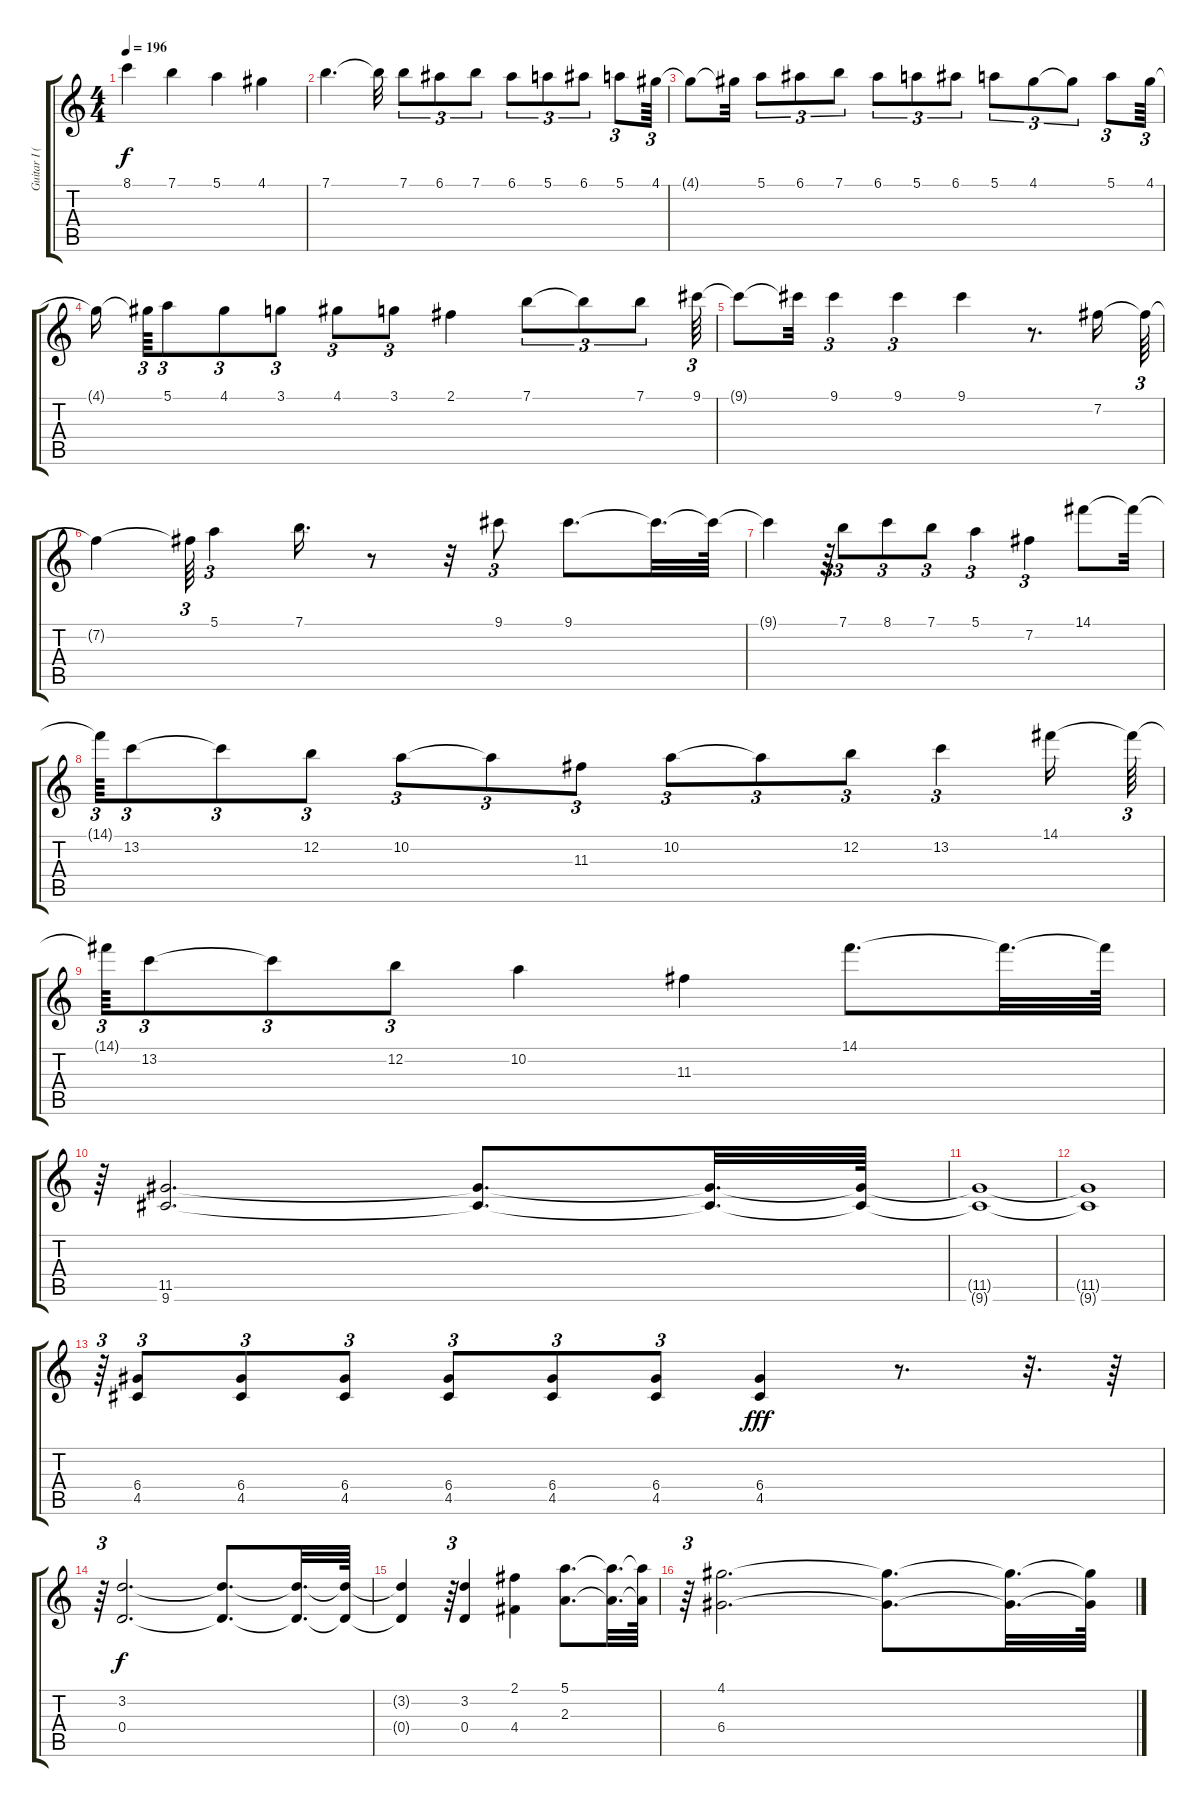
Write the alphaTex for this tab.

\track ("Guitar I (Sugizo)" "Guitar I (") {instrument distortionguitar}
\staff {score tabs}
\tuning (E4 B3 G3 D3 A2 E2) {hide}
\ts (4 4)
\tempo 196
\clef g2
\ks c
8.1.4{dy f} 7.1.4 5.1.4 4.1.4 |
7.1.4{d} 7.1{t}.32 7.1.8{tu (3 2)} 6.1.8{tu (3 2)} 7.1.8{tu (3 2)} 6.1.8{tu (3 2)} 5.1.8{tu (3 2)} 6.1.8{tu (3 2)} 5.1.8{tu (3 2)} 4.1.64{tu (3 2)} |
4.1{t}.8 4.1{t}.32 5.1.8{tu (3 2)} 6.1.8{tu (3 2)} 7.1.8{tu (3 2)} 6.1.8{tu (3 2)} 5.1.8{tu (3 2)} 6.1.8{tu (3 2)} 5.1.8{tu (3 2)} 4.1.8{tu (3 2)} 4.1{t}.8{tu (3 2)} 5.1.8{tu (3 2)} 4.1.64{tu (3 2)} |
4.1{t}.16{beam splitsecondary} 4.1{t}.64{tu (3 2)} 5.1.8{tu (3 2)} 4.1.8{tu (3 2)} 3.1.8{tu (3 2)} 4.1.8{tu (3 2)} 3.1.8{tu (3 2)} 2.1.4 7.1.8{tu (3 2)} 7.1{t}.8{tu (3 2)} 7.1.8{tu (3 2)} 9.1.64{tu (3 2)} |
9.1{t}.8 9.1{t}.32 9.1.4{tu (3 2)} 9.1.4{tu (3 2)} 9.1.4 r.8{d} 7.2.16 7.2{t}.64{tu (3 2)} |
7.2{t}.4 7.2{t}.64{tu (3 2)} 5.1.4{tu (3 2)} 7.1.16{d} r.8 r.32 9.1.8{tu (3 2)} 9.1.8{d} 9.1{t}.32{d} 9.1{t}.64 |
9.1{t}.4 r.64{tu (3 2)} 7.1.8{tu (3 2)} 8.1.8{tu (3 2)} 7.1.8{tu (3 2)} 5.1.4{tu (3 2)} 7.2.4{tu (3 2)} 14.1.8 14.1{t}.32 |
14.1{t}.64{tu (3 2)} 13.2.8{tu (3 2)} 13.2{t}.8{tu (3 2)} 12.2.8{tu (3 2)} 10.2.8{tu (3 2)} 10.2{t}.8{tu (3 2)} 11.3.8{tu (3 2)} 10.2.8{tu (3 2)} 10.2{t}.8{tu (3 2)} 12.2.8{tu (3 2)} 13.2.4{tu (3 2)} 14.1.16 14.1{t}.64{tu (3 2)} |
14.1{t}.64{tu (3 2)} 13.2.8{tu (3 2)} 13.2{t}.8{tu (3 2)} 12.2.8{tu (3 2)} 10.2.4 11.3.4 14.1.8{d} 14.1{t}.32{d} 14.1{t}.64 |
r.64{tu (3 2)} (11.5 9.6).2{d} (11.5{t} 9.6{t}).8{d} (11.5{t} 9.6{t}).32{d} (11.5{t} 9.6{t}).64 |
(11.5{t} 9.6{t}).1 |
(11.5{t} 9.6{t}).1 |
r.64{tu (3 2)} (6.4 4.5).8{tu (3 2)} (6.4 4.5).8{tu (3 2)} (6.4 4.5).8{tu (3 2)} (6.4 4.5).8{tu (3 2)} (6.4 4.5).8{tu (3 2)} (6.4 4.5).8{tu (3 2)} (6.4 4.5).4{dy fff} r.8{d} r.32{d} r.64 |
r.64{tu (3 2)} (3.2 0.4).2{d dy f} (3.2{t} 0.4{t}).8{d} (3.2{t} 0.4{t}).32{d} (3.2{t} 0.4{t}).64 |
(3.2{t} 0.4{t}).4 r.64{tu (3 2)} (3.2 0.4).4 (2.1 4.4).4 (5.1 2.3).8{d} (5.1{t} 2.3{t}).32{d} (5.1{t} 2.3{t}).64 |
r.64{tu (3 2)} (4.1 6.4).2{d} (4.1{t} 6.4{t}).8{d} (4.1{t} 6.4{t}).32{d} (4.1{t} 6.4{t}).64
